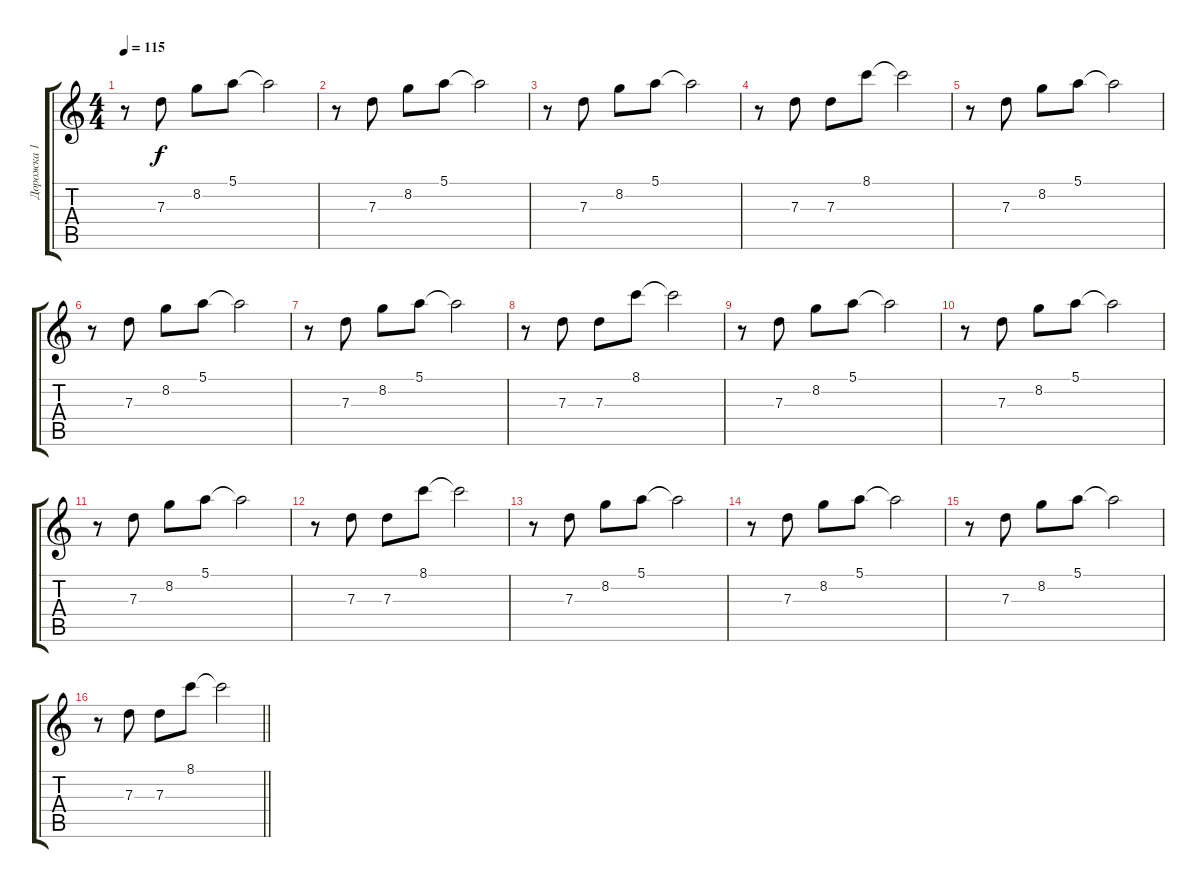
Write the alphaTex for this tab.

\track ("Дорожка 1" "Дорожка 1") {instrument electricguitarclean}
\staff {score tabs}
\tuning (E4 B3 G3 D3 A2 D2) {hide}
\ts (4 4)
\section ("" "")
\tempo 115
\clef g2
\ks c
r.8{dy f} 7.3.8 8.2.8 5.1.8 5.1{t}.2 |
r.8 7.3.8 8.2.8 5.1.8 5.1{t}.2 |
r.8 7.3.8 8.2.8 5.1.8 5.1{t}.2 |
r.8 7.3.8 7.3.8 8.1.8 8.1{t}.2 |
r.8 7.3.8 8.2.8 5.1.8 5.1{t}.2 |
r.8 7.3.8 8.2.8 5.1.8 5.1{t}.2 |
r.8 7.3.8 8.2.8 5.1.8 5.1{t}.2 |
r.8 7.3.8 7.3.8 8.1.8 8.1{t}.2 |
r.8 7.3.8 8.2.8 5.1.8 5.1{t}.2 |
r.8 7.3.8 8.2.8 5.1.8 5.1{t}.2 |
r.8 7.3.8 8.2.8 5.1.8 5.1{t}.2 |
r.8 7.3.8 7.3.8 8.1.8 8.1{t}.2 |
r.8 7.3.8 8.2.8 5.1.8 5.1{t}.2 |
r.8 7.3.8 8.2.8 5.1.8 5.1{t}.2 |
r.8 7.3.8 8.2.8 5.1.8 5.1{t}.2 |
\barLineRight lightlight
r.8 7.3.8 7.3.8 8.1.8 8.1{t}.2
